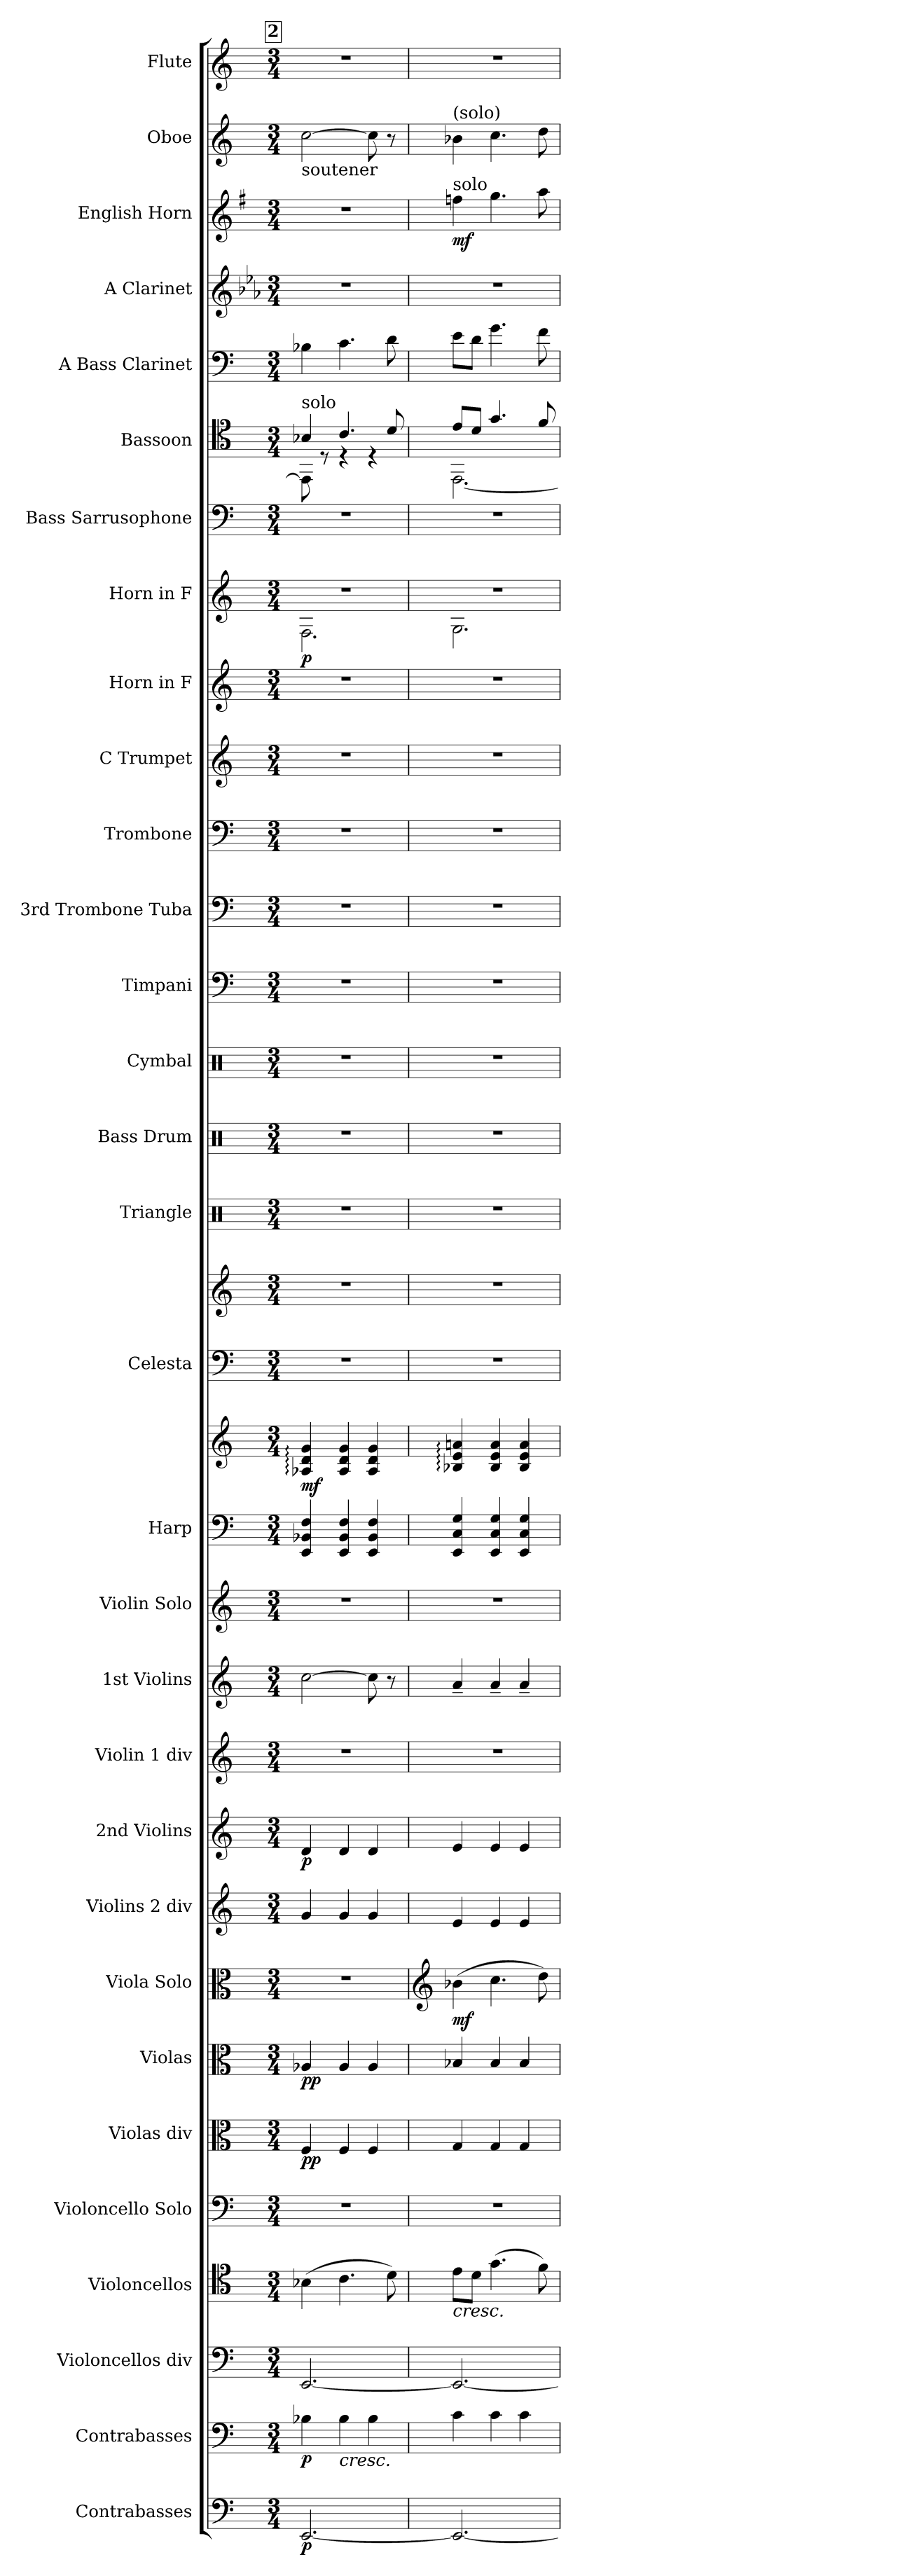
**kern	**dynam	**kern	**dynam	**kern	**kern	**dynam	**kern	**kern	**dynam	**kern	**dynam	**kern	**dynam	**kern	**kern	**dynam	**kern	**kern	**kern	**kern	**kern	**dynam	**kern	**kern	**kern	**kern	**kern	**kern	**kern	**kern	**kern	**kern	**kern	**dynam	**kern	**kern	**dynam	**kern	**kern	**kern	**dynam	**kern	**kern
*part31	*part31	*part30	*part30	*part29	*part28	*part28	*part27	*part26	*part26	*part25	*part25	*part24	*part24	*part23	*part22	*part22	*part21	*part20	*part19	*part18	*part18	*part18	*part17	*part17	*part16	*part15	*part14	*part13	*part12	*part11	*part10	*part9	*part8	*part8	*part7	*part6	*part6	*part5	*part4	*part3	*part3	*part2	*part1
*staff33	*staff33	*staff32	*staff32	*staff31	*staff30	*staff30	*staff29	*staff28	*staff28	*staff27	*staff27	*staff26	*staff26	*staff25	*staff24	*staff24	*staff23	*staff22	*staff21	*staff20	*staff19	*staff19/20	*staff18	*staff17	*staff16	*staff15	*staff14	*staff13	*staff12	*staff11	*staff10	*staff9	*staff8	*staff8	*staff7	*staff6	*staff6	*staff5	*staff4	*staff3	*staff3	*staff2	*staff1
*I"Contrabasses	*	*I"Contrabasses	*	*I"Violoncellos div	*I"Violoncellos	*	*I"Violoncello Solo	*I"Violas div	*	*I"Violas	*	*I"Viola Solo	*	*I"Violins 2 div	*I"2nd Violins	*	*I"Violin 1 div	*I"1st Violins	*I"Violin Solo	*I"Harp	*	*	*I"Celesta	*	*I"Triangle	*I"Bass Drum	*I"Cymbal	*I"Timpani	*I"3rd Trombone  Tuba	*I"Trombone	*I"C Trumpet	*I"Horn in F	*I"Horn in F	*	*I"Bass Sarrusophone	*I"Bassoon	*	*I"A Bass Clarinet	*I"A Clarinet	*I"English Horn	*	*I"Oboe	*I"Flute
*	*	*I'Cbs.	*	*I'Vcs. div	*I'Vcs.	*	*I'Vc. solo	*I'Vlas. div	*	*I'Vlas.	*	*I'Vla. Solo	*	*I'Vlns. 2 div	*I'Vln. 2	*	*I'Vln 1 div	*I'Vln.  1	*I'Vln. Solo	*I'Hrp.	*	*	*I'Cel.	*	*I'Trgl.	*I'B. Dr.	*I'Cym.	*I'Timp.	*	*I'Tbn.	*I'C Tpt.	*	*	*	*I'B. Sar.	*I'Bsn.	*	*I'A B. Cl.	*I'A Cl.	*I'E. Hn.	*	*I'Ob.	*I'Fl.
*clefF4	*	*clefF4	*	*clefF4	*clefC4	*	*clefF4	*clefC3	*	*clefC3	*	*clefC3	*	*clefG2	*clefG2	*	*clefG2	*clefG2	*clefG2	*clefF4	*clefG2	*	*clefF4	*clefG2	*clefX	*clefX	*clefX	*clefF4	*clefF4	*clefF4	*clefG2	*clefG2	*clefG2	*	*clefF4	*clefC4	*	*clefF4	*clefG2	*clefG2	*	*clefG2	*clefG2
*ITrd7c12	*	*ITrd7c12	*	*	*	*	*	*	*	*	*	*	*	*	*	*	*	*	*	*	*	*	*ITrd-7c-12	*ITrd-7c-12	*	*	*	*	*	*	*	*ITrd4c7	*ITrd4c7	*	*ITrd7c12	*	*	*ITrd9c15	*ITrd2c3	*ITrd4c7	*	*	*
*k[]	*	*k[]	*	*k[]	*k[]	*	*k[]	*k[]	*	*k[]	*	*k[]	*	*k[]	*k[]	*	*k[]	*k[]	*k[]	*k[]	*k[]	*	*k[]	*k[]	*k[]	*k[]	*k[]	*k[]	*k[]	*k[]	*k[]	*k[b-]	*k[b-]	*	*k[]	*k[]	*	*k[]	*k[]	*k[]	*	*k[]	*k[]
*M3/4	*	*M3/4	*	*M3/4	*M3/4	*	*M3/4	*M3/4	*	*M3/4	*	*M3/4	*	*M3/4	*M3/4	*	*M3/4	*M3/4	*M3/4	*M3/4	*M3/4	*	*M3/4	*M3/4	*M3/4	*M3/4	*M3/4	*M3/4	*M3/4	*M3/4	*M3/4	*M3/4	*M3/4	*	*M3/4	*M3/4	*	*M3/4	*M3/4	*M3/4	*	*M3/4	*M3/4
!!LO:REH:place=s1:a:B:fs=14:t=2
=15	=15	=15	=15	=15	=15	=15	=15	=15	=15	=15	=15	=15	=15	=15	=15	=15	=15	=15	=15	=15	=15	=15	=15	=15	=15	=15	=15	=15	=15	=15	=15	=15	=15	=15	=15	=15	=15	=15	=15	=15	=15	=15	=15
*	*	*	*	*	*	*	*	*	*	*	*	*	*	*	*	*	*	*	*	*	*	*	*	*	*	*	*	*	*	*	*	*	*^	*	*	*^	*	*	*	*	*	*	*
!	!	!	!	!	!	!	!	!	!	!	!	!	!	!	!	!	!	!	!	!	!	!	!	!	!	!	!	!	!	!	!	!	!	!	!	!	!	!	!	!	!	!	!	!LO:TX:b:t=soutener	!
!	!	!	!	!	!	!	!	!	!	!	!	!	!	!	!	!	!	!	!	!	!	!	!	!	!	!	!	!	!	!	!	!	!	!	!	!	!LO:TX:a:t=solo	!	!	!	!	!	!	!	!
!	!LO:DY:b	!	!LO:DY:b	!	!	!LO:DY:b	!	!	!	!	!	!	!	!	!	!	!	!	!	!	!	!	!	!	!	!	!	!	!	!	!	!	!	!	!	!	!	!	!	!	!	!	!	!	!
!	!	!	!	!	!	!LO:DY:n=1:b	!	!	!LO:DY:b	!	!LO:DY:b	!	!	!	!	!LO:DY:b	!	!	!	!	!	!LO:DY:b	!	!	!	!	!	!	!	!	!	!	!	!	!LO:DY:b	!	!	!	!LO:DY:a	!	!	!	!	!	!
!	!	!	!	!	!	!	!	!	!	!	!	!	!	!	!	!	!	!	!	!	!	!	!	!	!	!	!	!	!	!	!	!	!	!	!	!	!	!	!LO:DY:n=1:a	!	!	!	!	!	!
[2.EEE/	p	4BB-X\	p	[2.EE/	(>4B-X\	mf other-dynamics	2.r	4F/	pp	4A-X/	pp	2.r	.	4g/	4d/	p	2.r	[2cc\	2.r	4EE/ 4BB-X/ 4F/	4A-X/: 4d/: 4g/:	mf	2.r	2.r	2.r	2.r	2.r	2.r	2.r	2.r	2.r	2.r	2.r	2.BB-\	p	2.r	4B-X/	8EE\]	mf other-dynamics	4BB-X\	2.r	2.r	.	[2cc\	2.r
.	.	.	.	.	.	.	.	.	.	.	.	.	.	.	.	.	.	.	.	.	.	.	.	.	.	.	.	.	.	.	.	.	.	.	.	.	.	8rD	.	.	.	.	.	.	.
!	!	!LO:TX:b:i:t=cresc.	!	!	!	!	!	!	!	!	!	!	!	!	!	!	!	!	!	!	!	!	!	!	!	!	!	!	!	!	!	!	!	!	!	!	!	!	!	!	!	!	!	!	!
.	.	4BB-\	.	.	4.c\	.	.	4F/	.	4A-/	.	.	.	4g/	4d/	.	.	.	.	4EE/ 4BB-/ 4F/	4A-/ 4d/ 4g/	.	.	.	.	.	.	.	.	.	.	.	.	.	.	.	4.c/	4rD	.	4.C\	.	.	.	.	.
.	.	4BB-\	.	.	.	.	.	4F/	.	4A-/	.	.	.	4g/	4d/	.	.	8cc\]	.	4EE/ 4BB-/ 4F/	4A-/ 4d/ 4g/	.	.	.	.	.	.	.	.	.	.	.	.	.	.	.	.	4rD	.	.	.	.	.	8cc\]	.
.	.	.	.	.	8d\)	.	.	.	.	.	.	.	.	.	.	.	.	8r	.	.	.	.	.	.	.	.	.	.	.	.	.	.	.	.	.	.	8d/	.	.	8D\	.	.	.	8r	.
=16	=16	=16	=16	=16	=16	=16	=16	=16	=16	=16	=16	=16	=16	=16	=16	=16	=16	=16	=16	=16	=16	=16	=16	=16	=16	=16	=16	=16	=16	=16	=16	=16	=16	=16	=16	=16	=16	=16	=16	=16	=16	=16	=16	=16	=16
*	*	*	*	*	*	*	*	*	*	*	*	*clefG2	*	*	*	*	*	*	*	*	*	*	*	*	*	*	*	*	*	*	*	*	*	*	*	*	*	*	*	*	*	*	*	*	*
!	!	!	!	!	!	!	!	!	!	!	!	!	!	!	!	!	!	!	!	!	!	!	!	!	!	!	!	!	!	!	!	!	!	!	!	!	!	!	!	!	!	!	!	!LO:TX:a:t=(solo)	!
!	!	!	!	!	!	!	!	!	!	!	!	!	!	!	!	!	!	!	!	!	!	!	!	!	!	!	!	!	!	!	!	!	!	!	!	!	!	!	!	!	!	!LO:TX:a:t=solo	!	!	!
!	!	!	!	!	!LO:TX:b:i:t=cresc.	!	!	!	!	!	!	!	!	!	!	!	!	!	!	!	!	!	!	!	!	!	!	!	!	!	!	!	!	!	!	!	!	!	!	!	!	!	!	!	!
!	!	!	!	!	!	!	!	!	!	!	!	!	!LO:DY:b	!	!	!	!	!	!	!	!	!	!	!	!	!	!	!	!	!	!	!	!	!	!	!	!	!	!	!	!	!	!LO:DY:b	!	!
2.EEE/_	.	4C\	.	2.EE/_	8e\L	.	2.r	4G/	.	4B-X/	.	(>4b-X\	mf	4e/	4e/	.	2.r	4a~/	2.r	4EE/ 4C/ 4G/	4B-X/: 4e/: 4an/:	.	2.r	2.r	2.r	2.r	2.r	2.r	2.r	2.r	2.r	2.r	2.r	2.C\	.	2.r	8e/L	[2.EE\	.	8E\L	2.r	4b-X\	mf	4b-X\	2.r
.	.	.	.	.	8d\J	.	.	.	.	.	.	.	.	.	.	.	.	.	.	.	.	.	.	.	.	.	.	.	.	.	.	.	.	.	.	.	8d/J	.	.	8D\J	.	.	.	.	.
.	.	4C\	.	.	(>4.g\	.	.	4G/	.	4B-/	.	4.cc\	.	4e/	4e/	.	.	4a~/	.	4EE/ 4C/ 4G/	4B-/ 4e/ 4a/	.	.	.	.	.	.	.	.	.	.	.	.	.	.	.	4.g/	.	.	4.G\	.	4.cc\	.	4.cc\	.
.	.	4C\	.	.	.	.	.	4G/	.	4B-/	.	.	.	4e/	4e/	.	.	4a~/	.	4EE/ 4C/ 4G/	4B-/ 4e/ 4a/	.	.	.	.	.	.	.	.	.	.	.	.	.	.	.	.	.	.	.	.	.	.	.	.
.	.	.	.	.	8f\)	.	.	.	.	.	.	8dd\)	.	.	.	.	.	.	.	.	.	.	.	.	.	.	.	.	.	.	.	.	.	.	.	.	8f/	.	.	8F\	.	8dd\	.	8dd\	.
*	*	*	*	*	*	*	*	*	*	*	*	*	*	*	*	*	*	*	*	*	*	*	*	*	*	*	*	*	*	*	*	*	*v	*v	*	*	*v	*v	*	*	*	*	*	*	*
=	=	=	=	=	=	=	=	=	=	=	=	=	=	=	=	=	=	=	=	=	=	=	=	=	=	=	=	=	=	=	=	=	=	=	=	=	=	=	=	=	=	=	=
*-	*-	*-	*-	*-	*-	*-	*-	*-	*-	*-	*-	*-	*-	*-	*-	*-	*-	*-	*-	*-	*-	*-	*-	*-	*-	*-	*-	*-	*-	*-	*-	*-	*-	*-	*-	*-	*-	*-	*-	*-	*-	*-	*-
